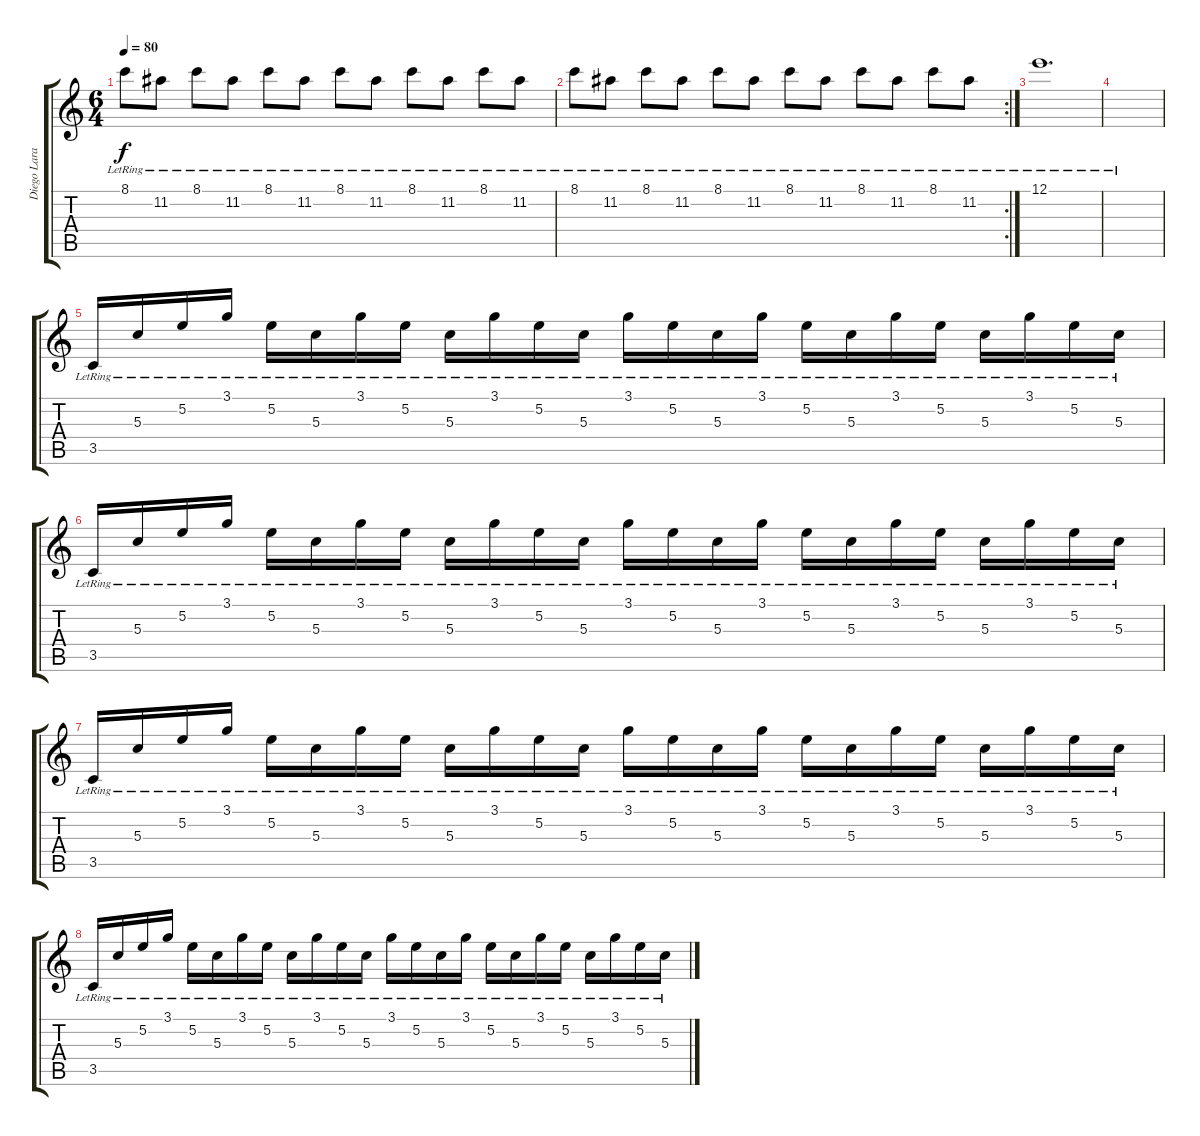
\track ("Diego Lara" "Diego Lara") {instrument electricguitarclean}
\staff {score tabs}
\tuning (E4 B3 G3 D3 A2 E2) {hide}
\ts (6 4)
\tempo 80
\clef g2
\ks c
8.1{lr}.8{dy f} 11.2{lr}.8 8.1{lr}.8 11.2{lr}.8 8.1{lr}.8 11.2{lr}.8 8.1{lr}.8 11.2{lr}.8 8.1{lr}.8 11.2{lr}.8 8.1{lr}.8 11.2{lr}.8 |
\rc 2
8.1{lr}.8 11.2{lr}.8 8.1{lr}.8 11.2{lr}.8 8.1{lr}.8 11.2{lr}.8 8.1{lr}.8 11.2{lr}.8 8.1{lr}.8 11.2{lr}.8 8.1{lr}.8 11.2{lr}.8 |
12.1{lr}.1{d} |
|
3.5{lr}.16 5.3{lr}.16 5.2{lr}.16 3.1{lr}.16 5.2{lr}.16 5.3{lr}.16 3.1{lr}.16 5.2{lr}.16 5.3{lr}.16 3.1{lr}.16 5.2{lr}.16 5.3{lr}.16 3.1{lr}.16 5.2{lr}.16 5.3{lr}.16 3.1{lr}.16 5.2{lr}.16 5.3{lr}.16 3.1{lr}.16 5.2{lr}.16 5.3{lr}.16 3.1{lr}.16 5.2{lr}.16 5.3{lr}.16 |
3.5{lr}.16 5.3{lr}.16 5.2{lr}.16 3.1{lr}.16 5.2{lr}.16 5.3{lr}.16 3.1{lr}.16 5.2{lr}.16 5.3{lr}.16 3.1{lr}.16 5.2{lr}.16 5.3{lr}.16 3.1{lr}.16 5.2{lr}.16 5.3{lr}.16 3.1{lr}.16 5.2{lr}.16 5.3{lr}.16 3.1{lr}.16 5.2{lr}.16 5.3{lr}.16 3.1{lr}.16 5.2{lr}.16 5.3{lr}.16 |
3.5{lr}.16 5.3{lr}.16 5.2{lr}.16 3.1{lr}.16 5.2{lr}.16 5.3{lr}.16 3.1{lr}.16 5.2{lr}.16 5.3{lr}.16 3.1{lr}.16 5.2{lr}.16 5.3{lr}.16 3.1{lr}.16 5.2{lr}.16 5.3{lr}.16 3.1{lr}.16 5.2{lr}.16 5.3{lr}.16 3.1{lr}.16 5.2{lr}.16 5.3{lr}.16 3.1{lr}.16 5.2{lr}.16 5.3{lr}.16 |
3.5{lr}.16 5.3{lr}.16 5.2{lr}.16 3.1{lr}.16 5.2{lr}.16 5.3{lr}.16 3.1{lr}.16 5.2{lr}.16 5.3{lr}.16 3.1{lr}.16 5.2{lr}.16 5.3{lr}.16 3.1{lr}.16 5.2{lr}.16 5.3{lr}.16 3.1{lr}.16 5.2{lr}.16 5.3{lr}.16 3.1{lr}.16 5.2{lr}.16 5.3{lr}.16 3.1{lr}.16 5.2{lr}.16 5.3{lr}.16
